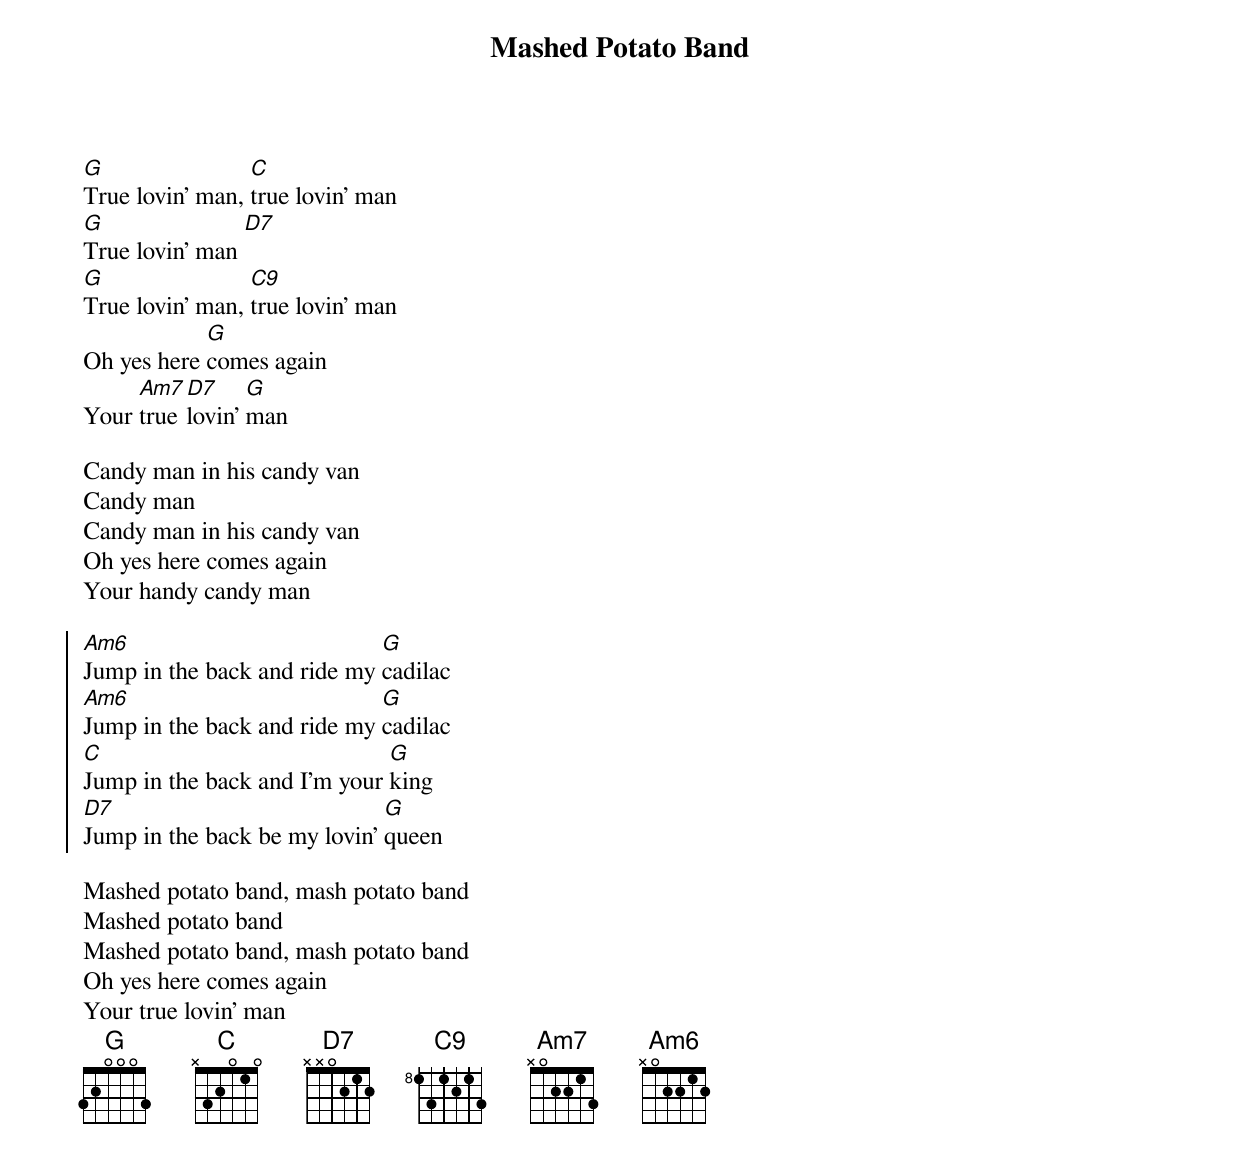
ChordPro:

{t:Mashed Potato Band}
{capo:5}

[G]True lovin' man, [C]true lovin' man
[G]True lovin' man [D7]
[G]True lovin' man, [C9]true lovin' man
Oh yes here [G]comes again
Your [Am7]true [D7]lovin' [G]man

Candy man in his candy van
Candy man
Candy man in his candy van
Oh yes here comes again
Your handy candy man

{soc}
[Am6]Jump in the back and ride my [G]cadilac
[Am6]Jump in the back and ride my [G]cadilac
[C]Jump in the back and I'm your [G]king
[D7]Jump in the back be my lovin' [G]queen
{eoc}

Mashed potato band, mash potato band
Mashed potato band
Mashed potato band, mash potato band
Oh yes here comes again
Your true lovin' man
